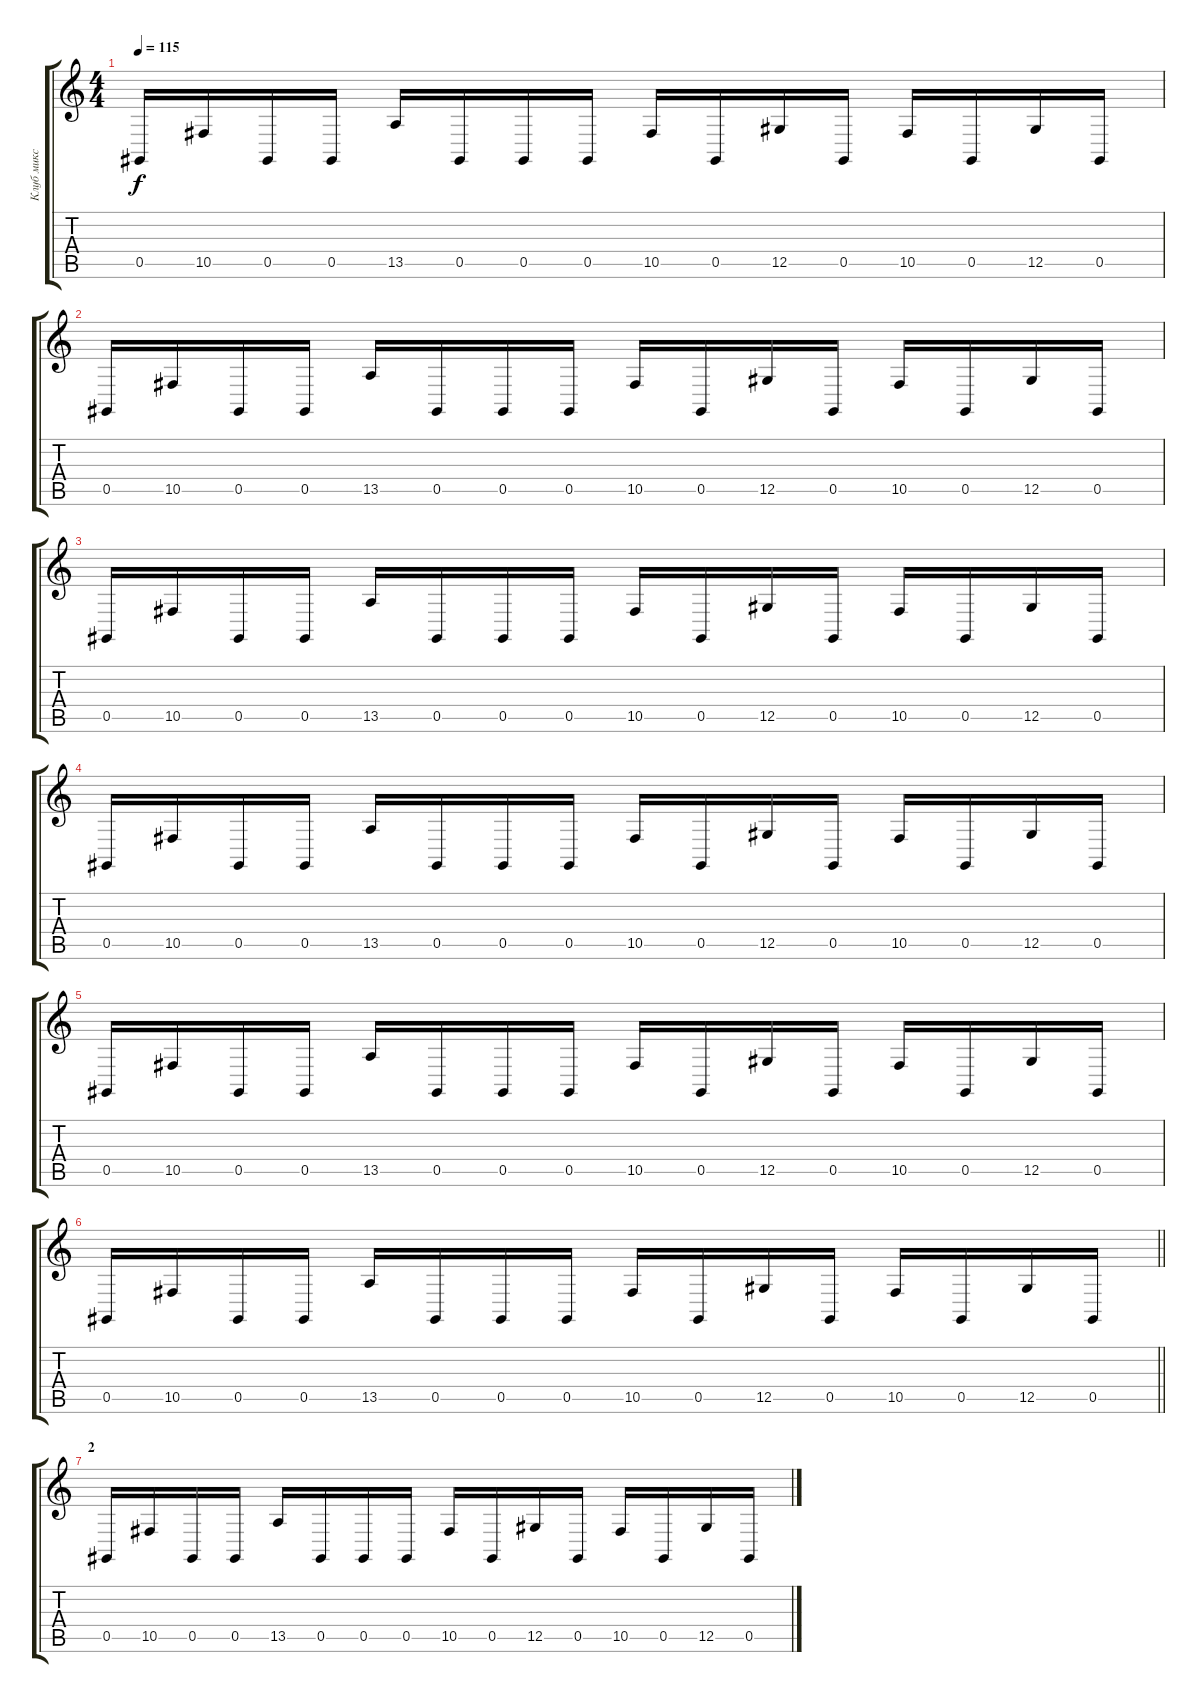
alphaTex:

\track ("Клуб микс Бац-бац-бац бум-бум-бум" "Клуб микс ") {instrument harpsichord}
\staff {score tabs}
\tuning (Eb4 Bb3 Gb3 Db3 Ab2 Eb2) {hide}
\ts (4 4)
\tempo 115
\clef g2
\ks c
0.5.16{dy f} 10.5.16 0.5.16 0.5.16 13.5.16 0.5.16 0.5.16 0.5.16 10.5.16 0.5.16 12.5.16 0.5.16 10.5.16 0.5.16 12.5.16 0.5.16 |
0.5.16 10.5.16 0.5.16 0.5.16 13.5.16 0.5.16 0.5.16 0.5.16 10.5.16 0.5.16 12.5.16 0.5.16 10.5.16 0.5.16 12.5.16 0.5.16 |
0.5.16 10.5.16 0.5.16 0.5.16 13.5.16 0.5.16 0.5.16 0.5.16 10.5.16 0.5.16 12.5.16 0.5.16 10.5.16 0.5.16 12.5.16 0.5.16 |
0.5.16 10.5.16 0.5.16 0.5.16 13.5.16 0.5.16 0.5.16 0.5.16 10.5.16 0.5.16 12.5.16 0.5.16 10.5.16 0.5.16 12.5.16 0.5.16 |
0.5.16 10.5.16 0.5.16 0.5.16 13.5.16 0.5.16 0.5.16 0.5.16 10.5.16 0.5.16 12.5.16 0.5.16 10.5.16 0.5.16 12.5.16 0.5.16 |
\barLineRight lightlight
0.5.16 10.5.16 0.5.16 0.5.16 13.5.16 0.5.16 0.5.16 0.5.16 10.5.16 0.5.16 12.5.16 0.5.16 10.5.16 0.5.16 12.5.16 0.5.16 |
\section ("" "2")
0.5.16{volume 0} 10.5.16 0.5.16 0.5.16 13.5.16 0.5.16 0.5.16 0.5.16 10.5.16 0.5.16 12.5.16 0.5.16 10.5.16 0.5.16 12.5.16 0.5.16
